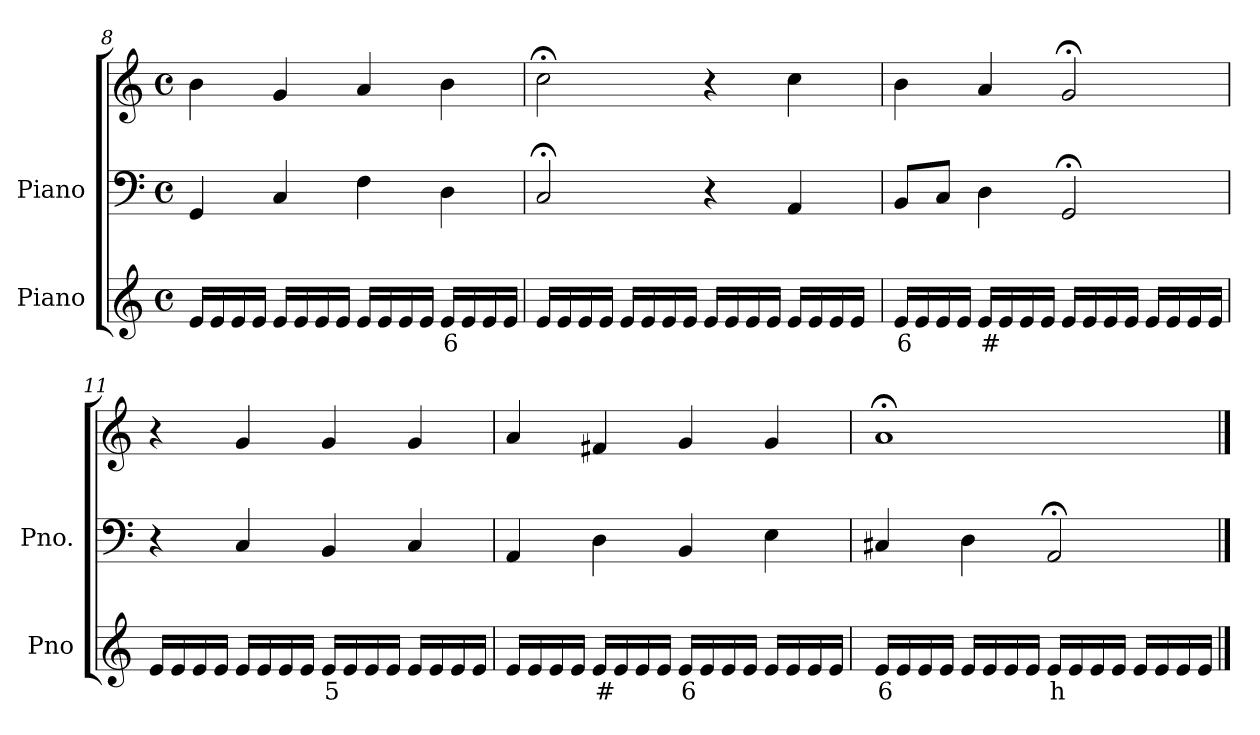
**kern	**text	**kern	**kern
*part2	*part2	*part1	*part1
*staff3	*staff3	*staff2	*staff1
*I"Piano	*	*I"Piano	*
*I'Pno	*	*I'Pno.	*
*clefG2	*	*clefF4	*clefG2
*k[]	*	*k[]	*k[]
*M4/4	*	*M4/4	*M4/4
*met(c)	*	*met(c)	*met(c)
=8	=8	=8	=8
16e/LL	.	4GG/	4b\
16e/	.	.	.
16e/	.	.	.
16e/JJ	.	.	.
16e/LL	.	4C/	4g/
16e/	.	.	.
16e/	.	.	.
16e/JJ	.	.	.
16e/LL	.	4F\	4a/
16e/	.	.	.
16e/	.	.	.
16e/JJ	.	.	.
!	!LO:LY:b	!	!
16e/LL	6	4D\	4b\
16e/	.	.	.
16e/	.	.	.
16e/JJ	.	.	.
=9	=9	=9	=9
16e/LL	.	2C;</	2cc;<\
16e/	.	.	.
16e/	.	.	.
16e/JJ	.	.	.
16e/LL	.	.	.
16e/	.	.	.
16e/	.	.	.
16e/JJ	.	.	.
16e/LL	.	4r	4r
16e/	.	.	.
16e/	.	.	.
16e/JJ	.	.	.
16e/LL	.	4AA/	4cc\
16e/	.	.	.
16e/	.	.	.
16e/JJ	.	.	.
=10	=10	=10	=10
!	!LO:LY:b	!	!
16e/LL	6	8BB/L	4b\
16e/	.	.	.
!	!LO:LY:b	!	!
16e/	_	8C/J	.
16e/JJ	.	.	.
!	!LO:LY:b	!	!
16e/LL	#	4D\	4a/
16e/	.	.	.
16e/	.	.	.
16e/JJ	.	.	.
16e/LL	.	2GG;</	2g;</
16e/	.	.	.
16e/	.	.	.
16e/JJ	.	.	.
16e/LL	.	.	.
16e/	.	.	.
16e/	.	.	.
16e/JJ	.	.	.
=11	=11	=11	=11
16e/LL	.	4r	4r
16e/	.	.	.
16e/	.	.	.
16e/JJ	.	.	.
16e/LL	.	4C/	4g/
16e/	.	.	.
16e/	.	.	.
16e/JJ	.	.	.
!	!LO:LY:b	!	!
16e/LL	5	4BB/	4g/
16e/	.	.	.
16e/	.	.	.
16e/JJ	.	.	.
16e/LL	.	4C/	4g/
16e/	.	.	.
16e/	.	.	.
16e/JJ	.	.	.
=12	=12	=12	=12
16e/LL	.	4AA/	4a/
16e/	.	.	.
16e/	.	.	.
16e/JJ	.	.	.
!	!LO:LY:b	!	!
16e/LL	#	4D\	4f#X/
16e/	.	.	.
16e/	.	.	.
16e/JJ	.	.	.
!	!LO:LY:b	!	!
16e/LL	6	4BB/	4g/
16e/	.	.	.
16e/	.	.	.
16e/JJ	.	.	.
16e/LL	.	4E\	4g/
16e/	.	.	.
16e/	.	.	.
16e/JJ	.	.	.
=13	=13	=13	=13
!	!LO:LY:b	!	!
16e/LL	6	4C#X/	1a;<
16e/	.	.	.
16e/	.	.	.
16e/JJ	.	.	.
16e/LL	.	4D\	.
16e/	.	.	.
16e/	.	.	.
16e/JJ	.	.	.
!	!LO:LY:b	!	!
16e/LL	h	2AA;</	.
16e/	.	.	.
16e/	.	.	.
16e/JJ	.	.	.
16e/LL	.	.	.
16e/	.	.	.
16e/	.	.	.
16e/JJ	.	.	.
==	==	==	==
*-	*-	*-	*-
